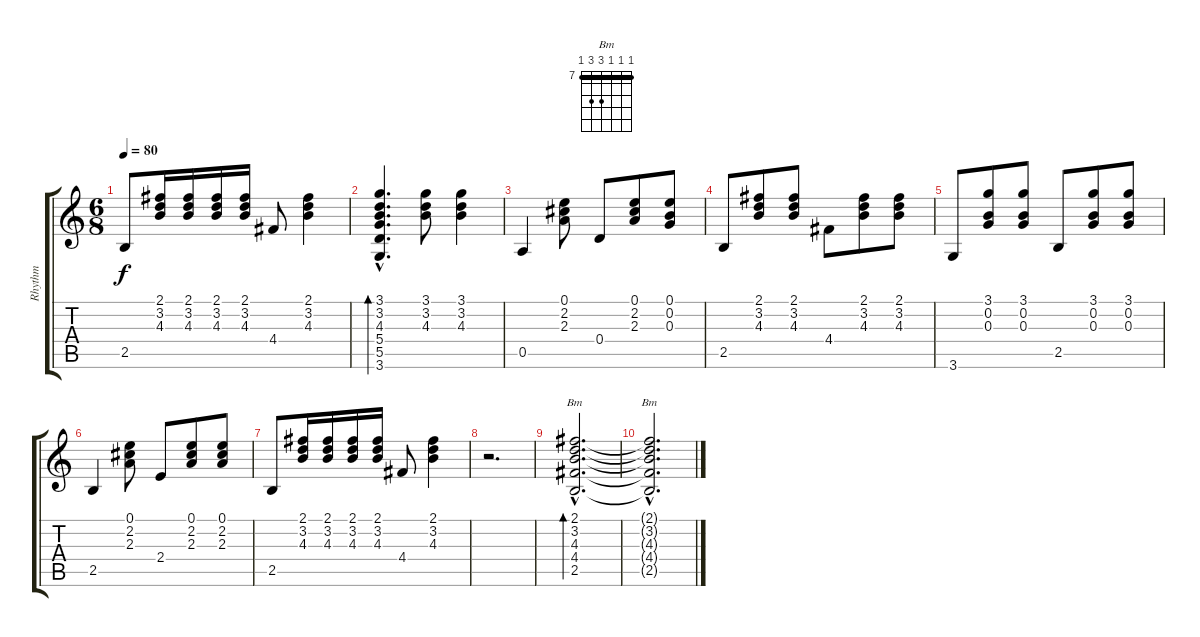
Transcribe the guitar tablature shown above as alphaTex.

\track ("Rhythm" "Rhythm") {instrument acousticguitarnylon}
\staff {score tabs}
\tuning (E4 B3 G3 D3 A2 E2) {hide}
\chord ("Bm" 2 3 4 4 2 x) {barre 2}
\chord ("Bm" 7 7 7 9 9 7) {firstfret 7 barre 7}
\ts (6 8)
\tempo 80
\clef g2
\ks c
2.5.8{dy f} (2.1 3.2 4.3).16 (2.1 3.2 4.3).16 (2.1 3.2 4.3).16 (2.1 3.2 4.3).16 4.4.8 (2.1 3.2 4.3).4 |
(3.1{hac} 3.2{hac} 4.3{hac} 5.4{hac} 5.5{hac} 3.6{hac}).4{d bd 120} (3.1 3.2 4.3).8 (3.1 3.2 4.3).4 |
0.5.4 (0.1 2.2 2.3).8 0.4.8 (0.1 2.2 2.3).8 (0.1 0.2 0.3).8 |
2.5.8 (2.1 3.2 4.3).8 (2.1 3.2 4.3).8 4.4.8 (2.1 3.2 4.3).8 (2.1 3.2 4.3).8 |
3.6.8 (3.1 0.2 0.3).8 (3.1 0.2 0.3).8 2.5.8 (3.1 0.2 0.3).8 (3.1 0.2 0.3).8 |
2.5.4 (0.1 2.2 2.3).8 2.4.8 (0.1 2.2 2.3).8 (0.1 2.2 2.3).8 |
2.5.8 (2.1 3.2 4.3).16 (2.1 3.2 4.3).16 (2.1 3.2 4.3).16 (2.1 3.2 4.3).16 4.4.8 (2.1 3.2 4.3).4 |
r.2{d} |
(2.1{hac} 3.2{hac} 4.3{hac} 4.4{hac} 2.5{hac}).2{d bd 120 ch "Bm"} |
(2.1{hac t} 3.2{hac t} 4.3{hac t} 4.4{hac t} 2.5{hac t}).2{d ch "Bm"}
